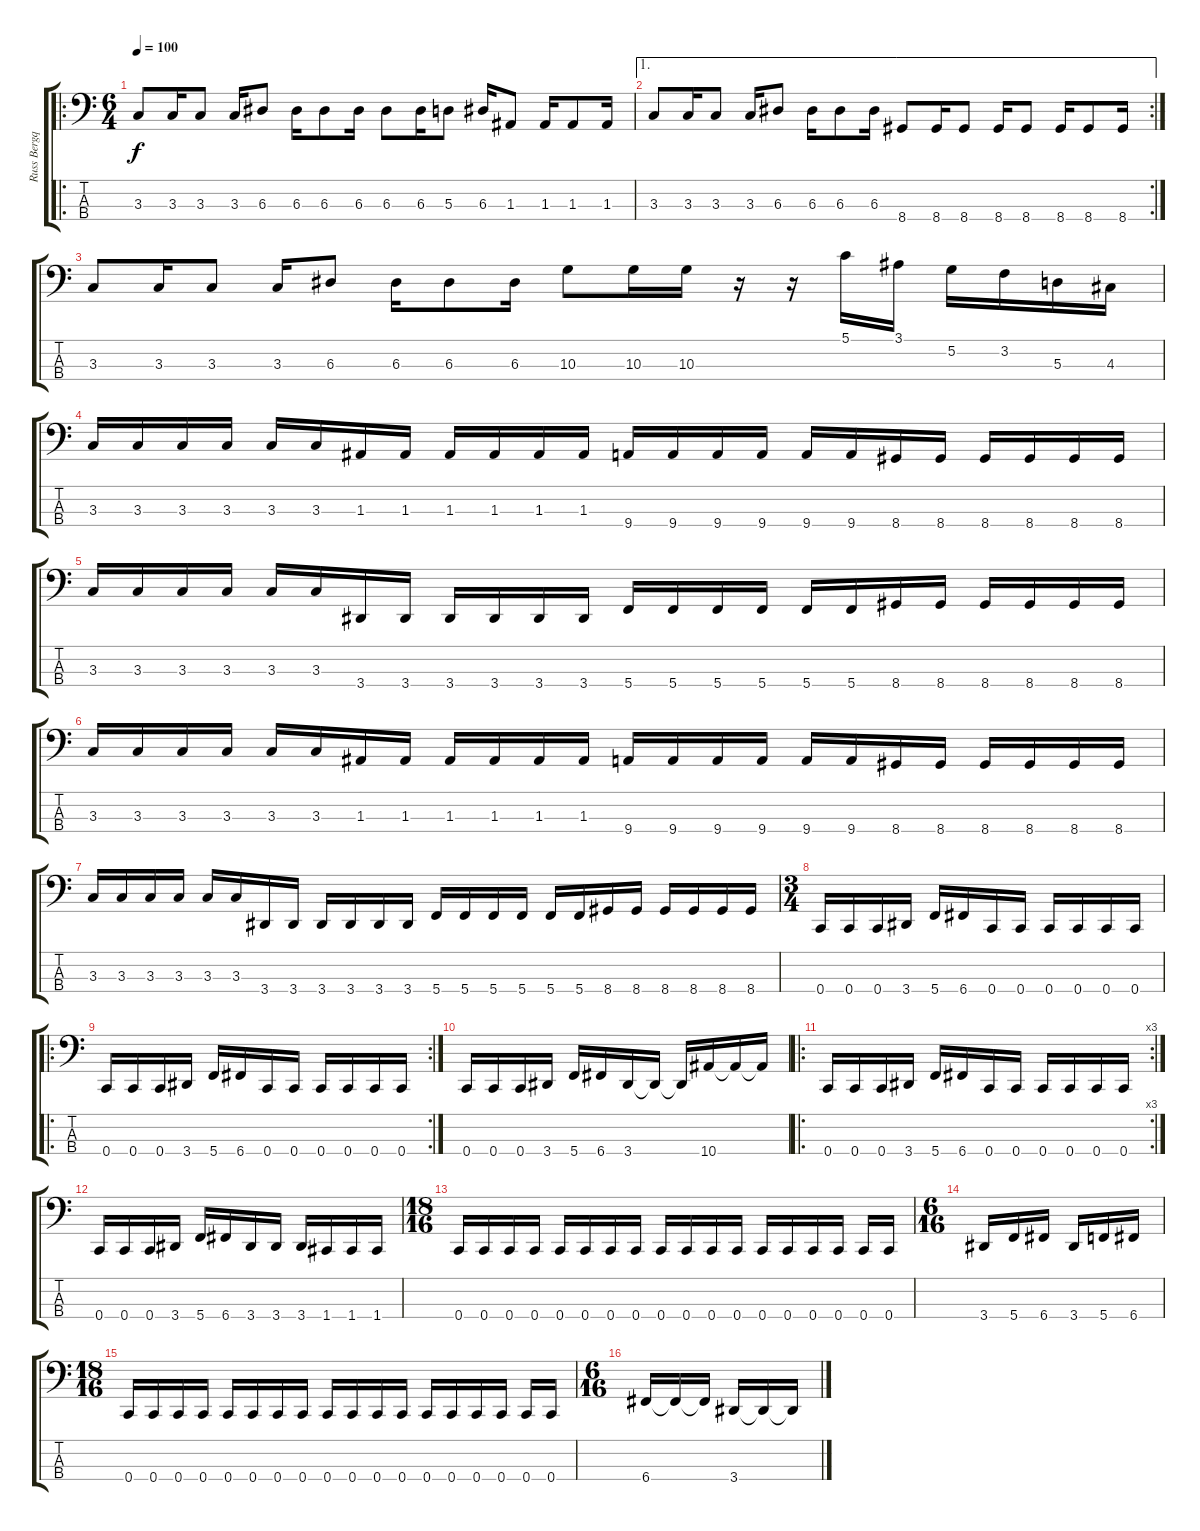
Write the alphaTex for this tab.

\track ("Russ Bergquist: Bass" "Russ Bergq") {instrument electricbasspick}
\staff {score tabs}
\tuning (G2 D2 A1 C1) {hide}
\ro
\ts (6 4)
\tempo 100
\clef f4
\ks c
3.3.8{dy f} 3.3.16 3.3.8 3.3.16 6.3.8 6.3.16 6.3.8 6.3.16 6.3.8 6.3.16 5.3.8 6.3.16 1.3.8 1.3.16 1.3.8 1.3.16 |
\ae 1
\rc 2
3.3.8 3.3.16 3.3.8 3.3.16 6.3.8 6.3.16 6.3.8 6.3.16 8.4.8 8.4.16 8.4.8 8.4.16 8.4.8 8.4.16 8.4.8 8.4.16 |
3.3.8 3.3.16 3.3.8 3.3.16 6.3.8 6.3.16 6.3.8 6.3.16 10.3.8 10.3.16 10.3.16 r.16 r.16 5.1.16 3.1.16 5.2.16 3.2.16 5.3.16 4.3.16 |
3.3.16 3.3.16 3.3.16 3.3.16 3.3.16 3.3.16 1.3.16 1.3.16 1.3.16 1.3.16 1.3.16 1.3.16 9.4.16 9.4.16 9.4.16 9.4.16 9.4.16 9.4.16 8.4.16 8.4.16 8.4.16 8.4.16 8.4.16 8.4.16 |
3.3.16 3.3.16 3.3.16 3.3.16 3.3.16 3.3.16 3.4.16 3.4.16 3.4.16 3.4.16 3.4.16 3.4.16 5.4.16 5.4.16 5.4.16 5.4.16 5.4.16 5.4.16 8.4.16 8.4.16 8.4.16 8.4.16 8.4.16 8.4.16 |
3.3.16 3.3.16 3.3.16 3.3.16 3.3.16 3.3.16 1.3.16 1.3.16 1.3.16 1.3.16 1.3.16 1.3.16 9.4.16 9.4.16 9.4.16 9.4.16 9.4.16 9.4.16 8.4.16 8.4.16 8.4.16 8.4.16 8.4.16 8.4.16 |
3.3.16 3.3.16 3.3.16 3.3.16 3.3.16 3.3.16 3.4.16 3.4.16 3.4.16 3.4.16 3.4.16 3.4.16 5.4.16 5.4.16 5.4.16 5.4.16 5.4.16 5.4.16 8.4.16 8.4.16 8.4.16 8.4.16 8.4.16 8.4.16 |
\ts (3 4)
0.4.16 0.4.16 0.4.16 3.4.16 5.4.16 6.4.16 0.4.16 0.4.16 0.4.16 0.4.16 0.4.16 0.4.16 |
\ro
\rc 2
0.4.16 0.4.16 0.4.16 3.4.16 5.4.16 6.4.16 0.4.16 0.4.16 0.4.16 0.4.16 0.4.16 0.4.16 |
0.4.16 0.4.16 0.4.16 3.4.16 5.4.16 6.4.16 3.4.16 3.4{t}.16 3.4{t}.16 10.4.16 10.4{t}.16 10.4{t}.16 |
\ro
\rc 3
0.4.16 0.4.16 0.4.16 3.4.16 5.4.16 6.4.16 0.4.16 0.4.16 0.4.16 0.4.16 0.4.16 0.4.16 |
0.4.16 0.4.16 0.4.16 3.4.16 5.4.16 6.4.16 3.4.16 3.4.16 3.4.16 1.4.16 1.4.16 1.4.16 |
\ts (18 16)
0.4.16 0.4.16 0.4.16 0.4.16 0.4.16 0.4.16 0.4.16 0.4.16 0.4.16 0.4.16 0.4.16 0.4.16 0.4.16 0.4.16 0.4.16 0.4.16 0.4.16 0.4.16 |
\ts (6 16)
3.4.16 5.4.16 6.4.16 3.4.16 5.4.16 6.4.16 |
\ts (18 16)
0.4.16 0.4.16 0.4.16 0.4.16 0.4.16 0.4.16 0.4.16 0.4.16 0.4.16 0.4.16 0.4.16 0.4.16 0.4.16 0.4.16 0.4.16 0.4.16 0.4.16 0.4.16 |
\ts (6 16)
6.4.16 6.4{t}.16 6.4{t}.16 3.4.16 3.4{t}.16 3.4{t}.16
